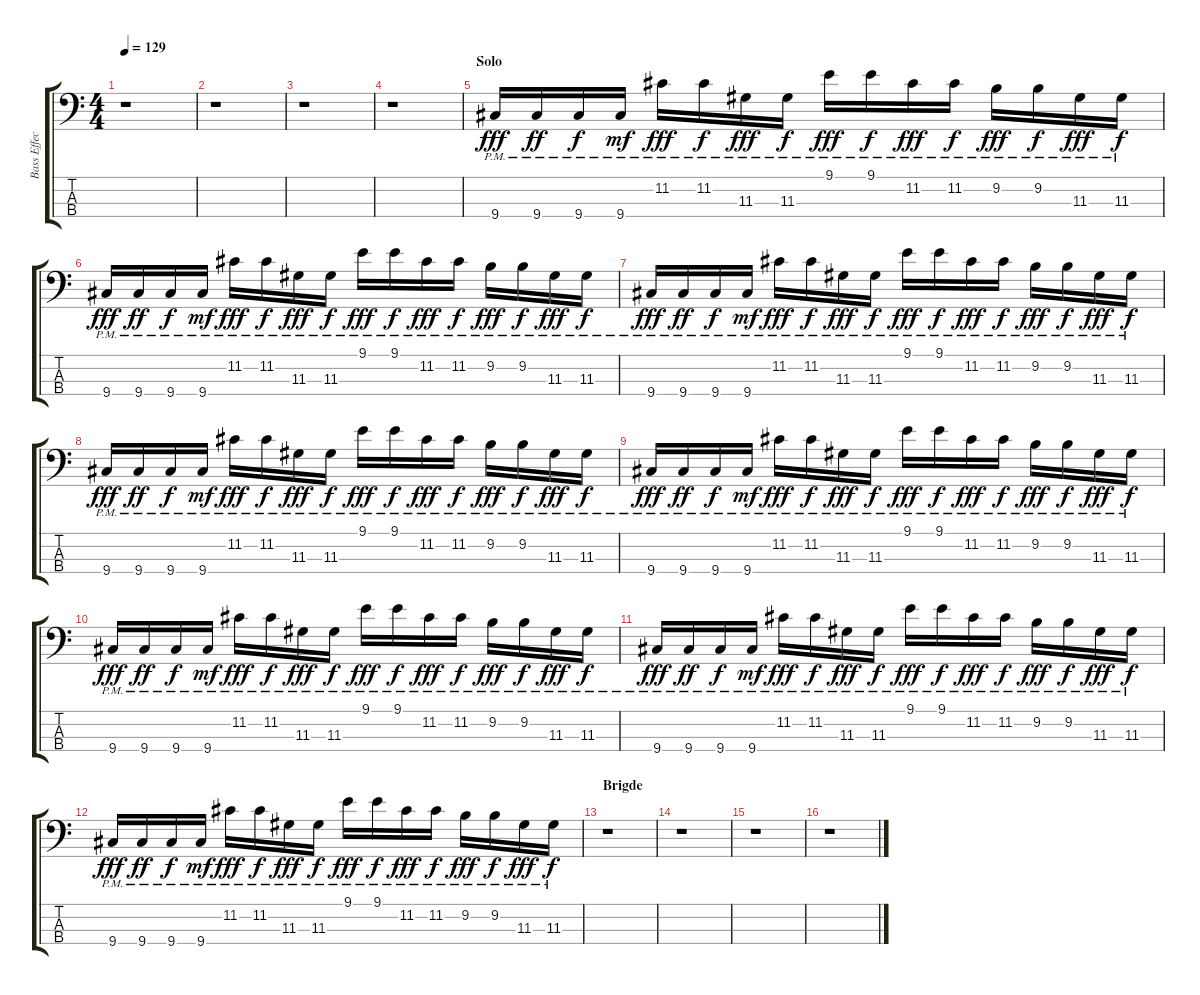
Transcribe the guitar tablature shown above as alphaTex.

\track ("Bass Effect" "Bass Effec") {instrument overdrivenguitar}
\staff {score tabs}
\tuning (G2 D2 A1 E1) {hide}
\ts (4 4)
\tempo 129
\clef f4
\ks c
r.1{dy f} |
r.1 |
r.1 |
r.1 |
\section ("" "Solo")
9.4{pm}.16{dy fff volume 14 balance 8 instrument electricguitarmuted} 9.4{pm}.16{dy ff} 9.4{pm}.16{dy f} 9.4{pm}.16{dy mf} 11.2{pm}.16{dy fff} 11.2{pm}.16{dy f} 11.3{pm}.16{dy fff} 11.3{pm}.16{dy f} 9.1{pm}.16{dy fff} 9.1{pm}.16{dy f} 11.2{pm}.16{dy fff} 11.2{pm}.16{dy f} 9.2{pm}.16{dy fff} 9.2{pm}.16{dy f} 11.3{pm}.16{dy fff} 11.3{pm}.16{dy f} |
9.4{pm}.16{dy fff volume 14 balance 8 instrument electricguitarmuted} 9.4{pm}.16{dy ff} 9.4{pm}.16{dy f} 9.4{pm}.16{dy mf} 11.2{pm}.16{dy fff} 11.2{pm}.16{dy f} 11.3{pm}.16{dy fff} 11.3{pm}.16{dy f} 9.1{pm}.16{dy fff} 9.1{pm}.16{dy f} 11.2{pm}.16{dy fff} 11.2{pm}.16{dy f} 9.2{pm}.16{dy fff} 9.2{pm}.16{dy f} 11.3{pm}.16{dy fff} 11.3{pm}.16{dy f} |
9.4{pm}.16{dy fff volume 14 balance 8 instrument electricguitarmuted} 9.4{pm}.16{dy ff} 9.4{pm}.16{dy f} 9.4{pm}.16{dy mf} 11.2{pm}.16{dy fff} 11.2{pm}.16{dy f} 11.3{pm}.16{dy fff} 11.3{pm}.16{dy f} 9.1{pm}.16{dy fff} 9.1{pm}.16{dy f} 11.2{pm}.16{dy fff} 11.2{pm}.16{dy f} 9.2{pm}.16{dy fff} 9.2{pm}.16{dy f} 11.3{pm}.16{dy fff} 11.3{pm}.16{dy f} |
9.4{pm}.16{dy fff volume 14 balance 8 instrument electricguitarmuted} 9.4{pm}.16{dy ff} 9.4{pm}.16{dy f} 9.4{pm}.16{dy mf} 11.2{pm}.16{dy fff} 11.2{pm}.16{dy f} 11.3{pm}.16{dy fff} 11.3{pm}.16{dy f} 9.1{pm}.16{dy fff} 9.1{pm}.16{dy f} 11.2{pm}.16{dy fff} 11.2{pm}.16{dy f} 9.2{pm}.16{dy fff} 9.2{pm}.16{dy f} 11.3{pm}.16{dy fff} 11.3{pm}.16{dy f} |
9.4{pm}.16{dy fff volume 14 balance 8 instrument electricguitarmuted} 9.4{pm}.16{dy ff} 9.4{pm}.16{dy f} 9.4{pm}.16{dy mf} 11.2{pm}.16{dy fff} 11.2{pm}.16{dy f} 11.3{pm}.16{dy fff} 11.3{pm}.16{dy f} 9.1{pm}.16{dy fff} 9.1{pm}.16{dy f} 11.2{pm}.16{dy fff} 11.2{pm}.16{dy f} 9.2{pm}.16{dy fff} 9.2{pm}.16{dy f} 11.3{pm}.16{dy fff} 11.3{pm}.16{dy f} |
9.4{pm}.16{dy fff volume 14 balance 8 instrument electricguitarmuted} 9.4{pm}.16{dy ff} 9.4{pm}.16{dy f} 9.4{pm}.16{dy mf} 11.2{pm}.16{dy fff} 11.2{pm}.16{dy f} 11.3{pm}.16{dy fff} 11.3{pm}.16{dy f} 9.1{pm}.16{dy fff} 9.1{pm}.16{dy f} 11.2{pm}.16{dy fff} 11.2{pm}.16{dy f} 9.2{pm}.16{dy fff} 9.2{pm}.16{dy f} 11.3{pm}.16{dy fff} 11.3{pm}.16{dy f} |
9.4{pm}.16{dy fff volume 14 balance 8 instrument electricguitarmuted} 9.4{pm}.16{dy ff} 9.4{pm}.16{dy f} 9.4{pm}.16{dy mf} 11.2{pm}.16{dy fff} 11.2{pm}.16{dy f} 11.3{pm}.16{dy fff} 11.3{pm}.16{dy f} 9.1{pm}.16{dy fff} 9.1{pm}.16{dy f} 11.2{pm}.16{dy fff} 11.2{pm}.16{dy f} 9.2{pm}.16{dy fff} 9.2{pm}.16{dy f} 11.3{pm}.16{dy fff} 11.3{pm}.16{dy f} |
9.4{pm}.16{dy fff volume 14 balance 8 instrument electricguitarmuted} 9.4{pm}.16{dy ff} 9.4{pm}.16{dy f} 9.4{pm}.16{dy mf} 11.2{pm}.16{dy fff} 11.2{pm}.16{dy f} 11.3{pm}.16{dy fff} 11.3{pm}.16{dy f} 9.1{pm}.16{dy fff} 9.1{pm}.16{dy f} 11.2{pm}.16{dy fff} 11.2{pm}.16{dy f} 9.2{pm}.16{dy fff} 9.2{pm}.16{dy f} 11.3{pm}.16{dy fff} 11.3{pm}.16{dy f} |
\section ("" "Brigde")
r.1 |
r.1 |
r.1 |
r.1
